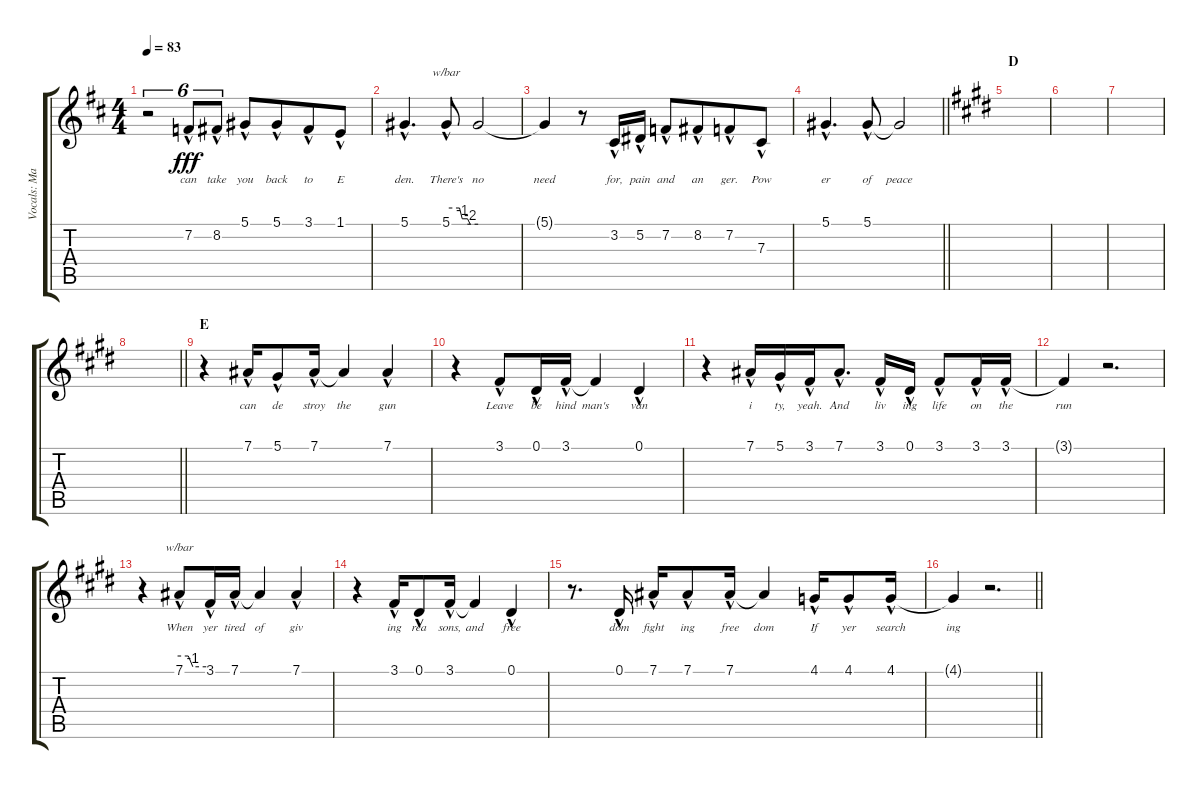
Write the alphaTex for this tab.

\track ("Vocals: Martin" "Vocals: Ma") {instrument lead2sawtooth}
\staff {score tabs}
\tuning (Eb4 Bb3 Gb3 Db3 Ab2 Eb2) {hide}
\ts (4 4)
\tempo 83
\clef g2
\ks d
r.2{tu (6 4) dy fff} 7.2{hac}.8{tu (6 4) lyrics (0 "can") lyrics (1 "") lyrics (2 "") lyrics (3 "") lyrics (4 "")} 8.2{hac}.8{tu (6 4) lyrics (0 "take") lyrics (1 "") lyrics (2 "") lyrics (3 "") lyrics (4 "")} 5.1{hac}.8{lyrics (0 "you") lyrics (1 "") lyrics (2 "") lyrics (3 "") lyrics (4 "")} 5.1{hac}.8{lyrics (0 "back") lyrics (1 "") lyrics (2 "") lyrics (3 "") lyrics (4 "") beam merge} 3.1{hac}.8{lyrics (0 "to") lyrics (1 "") lyrics (2 "") lyrics (3 "") lyrics (4 "")} 1.1{hac}.8{lyrics (0 "E") lyrics (1 "") lyrics (2 "") lyrics (3 "") lyrics (4 "")} |
5.1{hac}.4{d lyrics (0 "den.") lyrics (1 "") lyrics (2 "") lyrics (3 "") lyrics (4 "")} 5.1{hac}.8{tbe (custom default 0 0 25 0 30 -4 40 -4 45 -8 60 -8) lyrics (0 "There's") lyrics (1 "") lyrics (2 "") lyrics (3 "") lyrics (4 "")} 5.1{t}.2{lyrics (0 "no") lyrics (1 "") lyrics (2 "") lyrics (3 "") lyrics (4 "")} |
5.1{t}.4{lyrics (0 "need") lyrics (1 "") lyrics (2 "") lyrics (3 "") lyrics (4 "")} r.8 3.2{hac}.16{lyrics (0 "for,") lyrics (1 "") lyrics (2 "") lyrics (3 "") lyrics (4 "")} 5.2{hac}.16{lyrics (0 "pain") lyrics (1 "") lyrics (2 "") lyrics (3 "") lyrics (4 "")} 7.2{hac}.8{lyrics (0 "and") lyrics (1 "") lyrics (2 "") lyrics (3 "") lyrics (4 "") beam merge} 8.2{hac}.8{lyrics (0 "an") lyrics (1 "") lyrics (2 "") lyrics (3 "") lyrics (4 "") beam merge} 7.2{hac}.8{lyrics (0 "ger.") lyrics (1 "") lyrics (2 "") lyrics (3 "") lyrics (4 "") beam merge} 7.3{hac}.8{lyrics (0 "Pow") lyrics (1 "") lyrics (2 "") lyrics (3 "") lyrics (4 "")} |
\barLineRight lightlight
5.1{hac}.4{d lyrics (0 "er") lyrics (1 "") lyrics (2 "") lyrics (3 "") lyrics (4 "")} 5.1{hac}.8{lyrics (0 "of") lyrics (1 "") lyrics (2 "") lyrics (3 "") lyrics (4 "")} 5.1{t}.2{lyrics (0 "peace") lyrics (1 "") lyrics (2 "") lyrics (3 "") lyrics (4 "")} |
\section ("" "D")
\ks e
|
|
|
\barLineRight lightlight
|
\section ("" "E")
r.4 7.1{hac}.16{lyrics (0 "can") lyrics (1 "") lyrics (2 "") lyrics (3 "") lyrics (4 "")} 5.1{hac}.8{lyrics (0 "de") lyrics (1 "") lyrics (2 "") lyrics (3 "") lyrics (4 "")} 7.1{hac}.16{lyrics (0 "stroy") lyrics (1 "") lyrics (2 "") lyrics (3 "") lyrics (4 "")} 7.1{t}.4{lyrics (0 "the") lyrics (1 "") lyrics (2 "") lyrics (3 "") lyrics (4 "")} 7.1{hac}.4{lyrics (0 "gun") lyrics (1 "") lyrics (2 "") lyrics (3 "") lyrics (4 "")} |
r.4 3.1{hac}.8{lyrics (0 "Leave") lyrics (1 "") lyrics (2 "") lyrics (3 "") lyrics (4 "")} 0.1{hac}.16{lyrics (0 "be") lyrics (1 "") lyrics (2 "") lyrics (3 "") lyrics (4 "")} 3.1{hac}.16{lyrics (0 "hind") lyrics (1 "") lyrics (2 "") lyrics (3 "") lyrics (4 "")} 3.1{t}.4{lyrics (0 "man's") lyrics (1 "") lyrics (2 "") lyrics (3 "") lyrics (4 "")} 0.1{hac}.4{lyrics (0 "van") lyrics (1 "") lyrics (2 "") lyrics (3 "") lyrics (4 "")} |
r.4 7.1{hac}.16{lyrics (0 "i") lyrics (1 "") lyrics (2 "") lyrics (3 "") lyrics (4 "")} 5.1{hac}.16{lyrics (0 "ty,") lyrics (1 "") lyrics (2 "") lyrics (3 "") lyrics (4 "")} 3.1{hac}.16{lyrics (0 "yeah.") lyrics (1 "") lyrics (2 "") lyrics (3 "") lyrics (4 "")} 7.1{hac}.8{d lyrics (0 "And") lyrics (1 "") lyrics (2 "") lyrics (3 "") lyrics (4 "")} 3.1{hac}.16{lyrics (0 "liv") lyrics (1 "") lyrics (2 "") lyrics (3 "") lyrics (4 "")} 0.1{hac}.16{lyrics (0 "ing") lyrics (1 "") lyrics (2 "") lyrics (3 "") lyrics (4 "")} 3.1{hac}.8{lyrics (0 "life") lyrics (1 "") lyrics (2 "") lyrics (3 "") lyrics (4 "")} 3.1{hac}.16{lyrics (0 "on") lyrics (1 "") lyrics (2 "") lyrics (3 "") lyrics (4 "")} 3.1{hac}.16{lyrics (0 "the") lyrics (1 "") lyrics (2 "") lyrics (3 "") lyrics (4 "")} |
3.1{t}.4{lyrics (0 "run") lyrics (1 "") lyrics (2 "") lyrics (3 "") lyrics (4 "")} r.2{d} |
r.4 7.1{hac}.8{tbe (custom default 0 0 20 0 30 -4 60 -4) lyrics (0 "When") lyrics (1 "") lyrics (2 "") lyrics (3 "") lyrics (4 "")} 3.1{hac}.16{lyrics (0 "yer") lyrics (1 "") lyrics (2 "") lyrics (3 "") lyrics (4 "")} 7.1{hac}.16{lyrics (0 "tired") lyrics (1 "") lyrics (2 "") lyrics (3 "") lyrics (4 "")} 7.1{t}.4{lyrics (0 "of") lyrics (1 "") lyrics (2 "") lyrics (3 "") lyrics (4 "")} 7.1{hac}.4{lyrics (0 "giv") lyrics (1 "") lyrics (2 "") lyrics (3 "") lyrics (4 "")} |
r.4 3.1{hac}.16{lyrics (0 "ing") lyrics (1 "") lyrics (2 "") lyrics (3 "") lyrics (4 "")} 0.1{hac}.8{lyrics (0 "rea") lyrics (1 "") lyrics (2 "") lyrics (3 "") lyrics (4 "")} 3.1{hac}.16{lyrics (0 "sons,") lyrics (1 "") lyrics (2 "") lyrics (3 "") lyrics (4 "")} 3.1{t}.4{lyrics (0 "and") lyrics (1 "") lyrics (2 "") lyrics (3 "") lyrics (4 "")} 0.1{hac}.4{lyrics (0 "free") lyrics (1 "") lyrics (2 "") lyrics (3 "") lyrics (4 "")} |
r.8{d} 0.1{hac}.16{lyrics (0 "dom") lyrics (1 "") lyrics (2 "") lyrics (3 "") lyrics (4 "")} 7.1{hac}.16{lyrics (0 "fight") lyrics (1 "") lyrics (2 "") lyrics (3 "") lyrics (4 "")} 7.1{hac}.8{lyrics (0 "ing") lyrics (1 "") lyrics (2 "") lyrics (3 "") lyrics (4 "")} 7.1{hac}.16{lyrics (0 "free") lyrics (1 "") lyrics (2 "") lyrics (3 "") lyrics (4 "")} 7.1{t}.4{lyrics (0 "dom") lyrics (1 "") lyrics (2 "") lyrics (3 "") lyrics (4 "")} 4.1{hac}.16{lyrics (0 "If") lyrics (1 "") lyrics (2 "") lyrics (3 "") lyrics (4 "")} 4.1{hac}.8{lyrics (0 "yer") lyrics (1 "") lyrics (2 "") lyrics (3 "") lyrics (4 "")} 4.1{hac}.16{lyrics (0 "search") lyrics (1 "") lyrics (2 "") lyrics (3 "") lyrics (4 "")} |
\barLineRight lightlight
4.1{t}.4{lyrics (0 "ing") lyrics (1 "") lyrics (2 "") lyrics (3 "") lyrics (4 "")} r.2{d}
